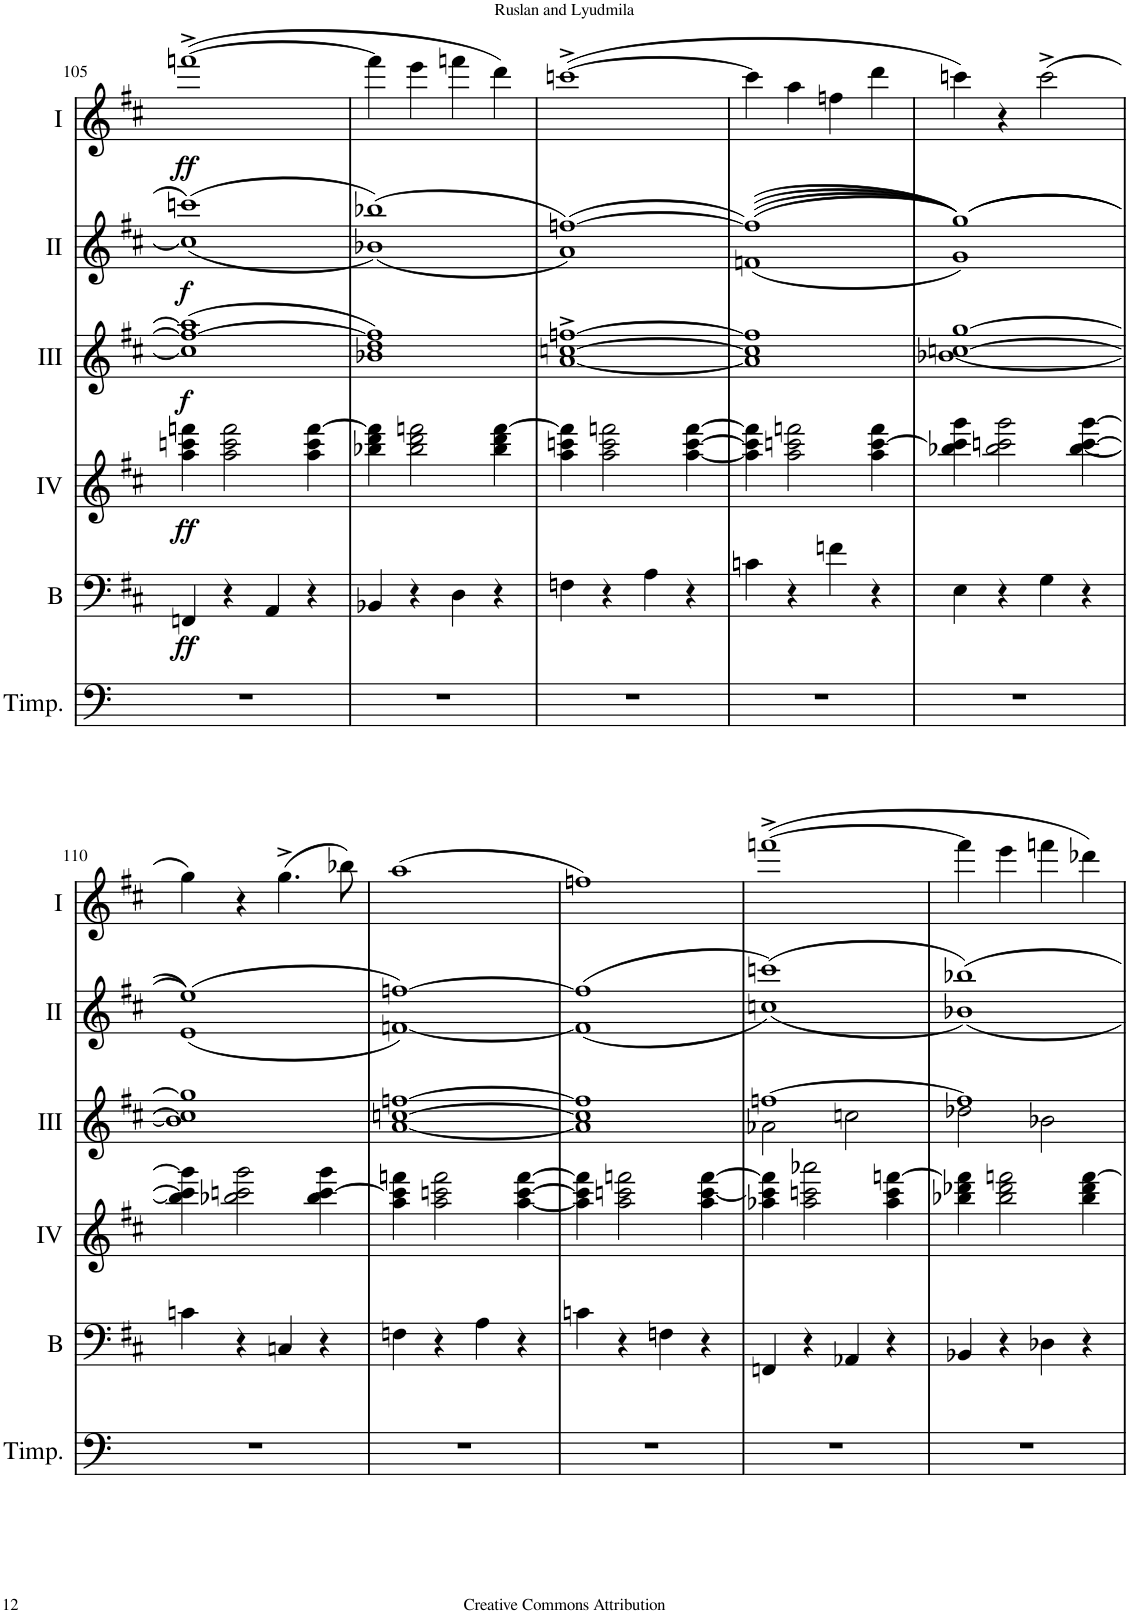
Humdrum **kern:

**kern	**kern	**dynam	**kern	**dynam	**kern	**dynam	**kern	**dynam	**kern	**dynam
*part6	*part5	*part5	*part4	*part4	*part3	*part3	*part2	*part2	*part1	*part1
*staff6	*staff5	*staff5	*staff4	*staff4	*staff3	*staff3	*staff2	*staff2	*staff1	*staff1
*I"Timpani	*I"Bass	*	*I"Acc. 4	*	*I"Acc. 3	*	*I"Acc. 2	*	*I"Acc. 1	*
*I'Timp.	*I'B	*	*	*	*	*	*	*	*	*
!!LO:PB:g=z
*clefF4	*clefF4	*	*clefG2	*	*clefG2	*	*clefG2	*	*clefG2	*
*	*Trd7c12	*	*Trd7c12	*	*Trd7c12	*	*	*	*	*
*k[f#c#]	*k[f#c#]	*	*k[f#c#]	*	*k[f#c#]	*	*k[f#c#]	*	*k[f#c#]	*
*M2/2	*M2/2	*	*M2/2	*	*M2/2	*	*M2/2	*	*M2/2	*
*met(c|)	*met(c|)	*	*met(c|)	*	*met(c|)	*	*met(c|)	*	*met(c|)	*
=105	=105	=105	=105	=105	=105	=105	=105	=105	=105	=105
!	!	!LO:DY:b	!	!LO:DY:b	!	!LO:DY:b	!	!LO:DY:b	!	!LO:DY:b
1r	4FFn/	ff	4aa\ 4cccn\ 4fffn\	ff	(1cc] 1ff_ 1aa]	f	((<1cc] 1cccn	f	([1fffn^	ff
.	4r	.	2aa\ 2ccc\ 2fff\	.	.	.	.	.	.	.
.	4AA/	.	.	.	.	.	.	.	.	.
.	4r	.	4aa\ 4ccc\ [4fff\	.	.	.	.	.	.	.
=106	=106	=106	=106	=106	=106	=106	=106	=106	=106	=106
1r	4BB-X/	.	4bb-X\ 4ddd\ 4fff\]	.	1b-X 1dd 1ff])	.	((<1b-X 1bb-X))	.	4fff\]	.
.	4r	.	2bb-\ 2ddd\ 2fffn\	.	.	.	.	.	4eee\	.
.	4D\	.	.	.	.	.	.	.	4fffn\	.
.	4r	.	4bb-\ 4ddd\ [4fff\	.	.	.	.	.	4ddd\)	.
=107	=107	=107	=107	=107	=107	=107	=107	=107	=107	=107
1r	4Fn\	.	4aa\ 4cccn\ 4fff\]	.	[1a^ [1ccn^ [1ffn^	.	(1a [1ffn))	.	([1cccn^	.
.	4r	.	2aa\ 2ccc\ 2fffn\	.	.	.	.	.	.	.
.	4A\	.	.	.	.	.	.	.	.	.
.	4r	.	[4aa\ [4ccc\ [4fff\	.	.	.	.	.	.	.
=108	=108	=108	=108	=108	=108	=108	=108	=108	=108	=108
1r	4cn\	.	4aa\] 4ccc\] 4fff\]	.	1a] 1cc] 1ff]	.	((<(((1fn 1ff])	.	4ccc\]	.
.	4r	.	2aa\ 2cccn\ 2fffn\	.	.	.	.	.	4aa\	.
.	4fn\	.	.	.	.	.	.	.	4ffn\	.
.	4r	.	4aa\ [4ccc\ 4fff\	.	.	.	.	.	4ddd\	.
=109	=109	=109	=109	=109	=109	=109	=109	=109	=109	=109
1r	4E\	.	4bb-X\ 4ccc\] 4ggg\	.	[1b-X [1ccn [1gg	.	((>1g 1gg)))))	.	4cccn\)	.
.	4r	.	2bb-\ 2cccn\ 2ggg\	.	.	.	.	.	4r	.
.	4G\	.	.	.	.	.	.	.	(2ccc^\	.
.	4r	.	[4bb-\ [4ccc\ [4ggg\	.	.	.	.	.	.	.
!!LO:LB:g=z
=110	=110	=110	=110	=110	=110	=110	=110	=110	=110	=110
1r	4cn\	.	4bb-\] 4ccc\] 4ggg\]	.	1b-] 1cc] 1gg]	.	((<1e 1ee))	.	4gg\)	.
.	4r	.	2bb-X\ 2cccn\ 2ggg\	.	.	.	.	.	4r	.
.	4Cn/	.	.	.	.	.	.	.	(4.gg^\	.
.	4r	.	4bb-\ [4ccc\ 4ggg\	.	.	.	.	.	.	.
.	.	.	.	.	.	.	.	.	8bb-X\)	.
=111	=111	=111	=111	=111	=111	=111	=111	=111	=111	=111
1r	4Fn\	.	4aa\ 4ccc\] 4fffn\	.	[1a [1ccn [1ffn	.	[1fn [1ffn))	.	(1aa	.
.	4r	.	2aa\ 2cccn\ 2fff\	.	.	.	.	.	.	.
.	4A\	.	.	.	.	.	.	.	.	.
.	4r	.	[4aa\ [4ccc\ [4fff\	.	.	.	.	.	.	.
=112	=112	=112	=112	=112	=112	=112	=112	=112	=112	=112
1r	4cn\	.	4aa\] 4ccc\] 4fff\]	.	1a] 1cc] 1ff]	.	((<1f] 1ff]	.	1ffn)	.
.	4r	.	2aa\ 2cccn\ 2fffn\	.	.	.	.	.	.	.
.	4Fn\	.	.	.	.	.	.	.	.	.
.	4r	.	4aa\ [4ccc\ [4fff\	.	.	.	.	.	.	.
=113	=113	=113	=113	=113	=113	=113	=113	=113	=113	=113
*	*	*	*	*	*^	*	*	*	*	*
1r	4FFn/	.	4aa-X\ 4ccc\] 4fff\]	.	[1ffn	2a-X\	.	((<1ccn 1cccn))	.	([1fffn^	.
.	4r	.	2aa-\ 2cccn\ 2aaa-X\	.	.	.	.	.	.	.	.
.	4AA-X/	.	.	.	.	2ccn\	.	.	.	.	.
.	4r	.	4aa-\ 4ccc\ [4fffn\	.	.	.	.	.	.	.	.
=114	=114	=114	=114	=114	=114	=114	=114	=114	=114	=114	=114
1r	4BB-X/	.	4bb-X\ 4ddd-X\ 4fff\]	.	1ff]	2dd-X\	.	1b-X 1bb-X))	.	4fff\]	.
.	4r	.	2bb-\ 2ddd-\ 2fffn\	.	.	.	.	.	.	4eee\	.
.	4D-X\	.	.	.	.	2b-X\	.	.	.	4fffn\	.
.	4r	.	4bb-\ 4ddd-\ [4fff\	.	.	.	.	.	.	4ddd-X\)	.
*	*	*	*	*	*v	*v	*	*	*	*	*
=	=	=	=	=	=	=	=	=	=	=
*-	*-	*-	*-	*-	*-	*-	*-	*-	*-	*-
